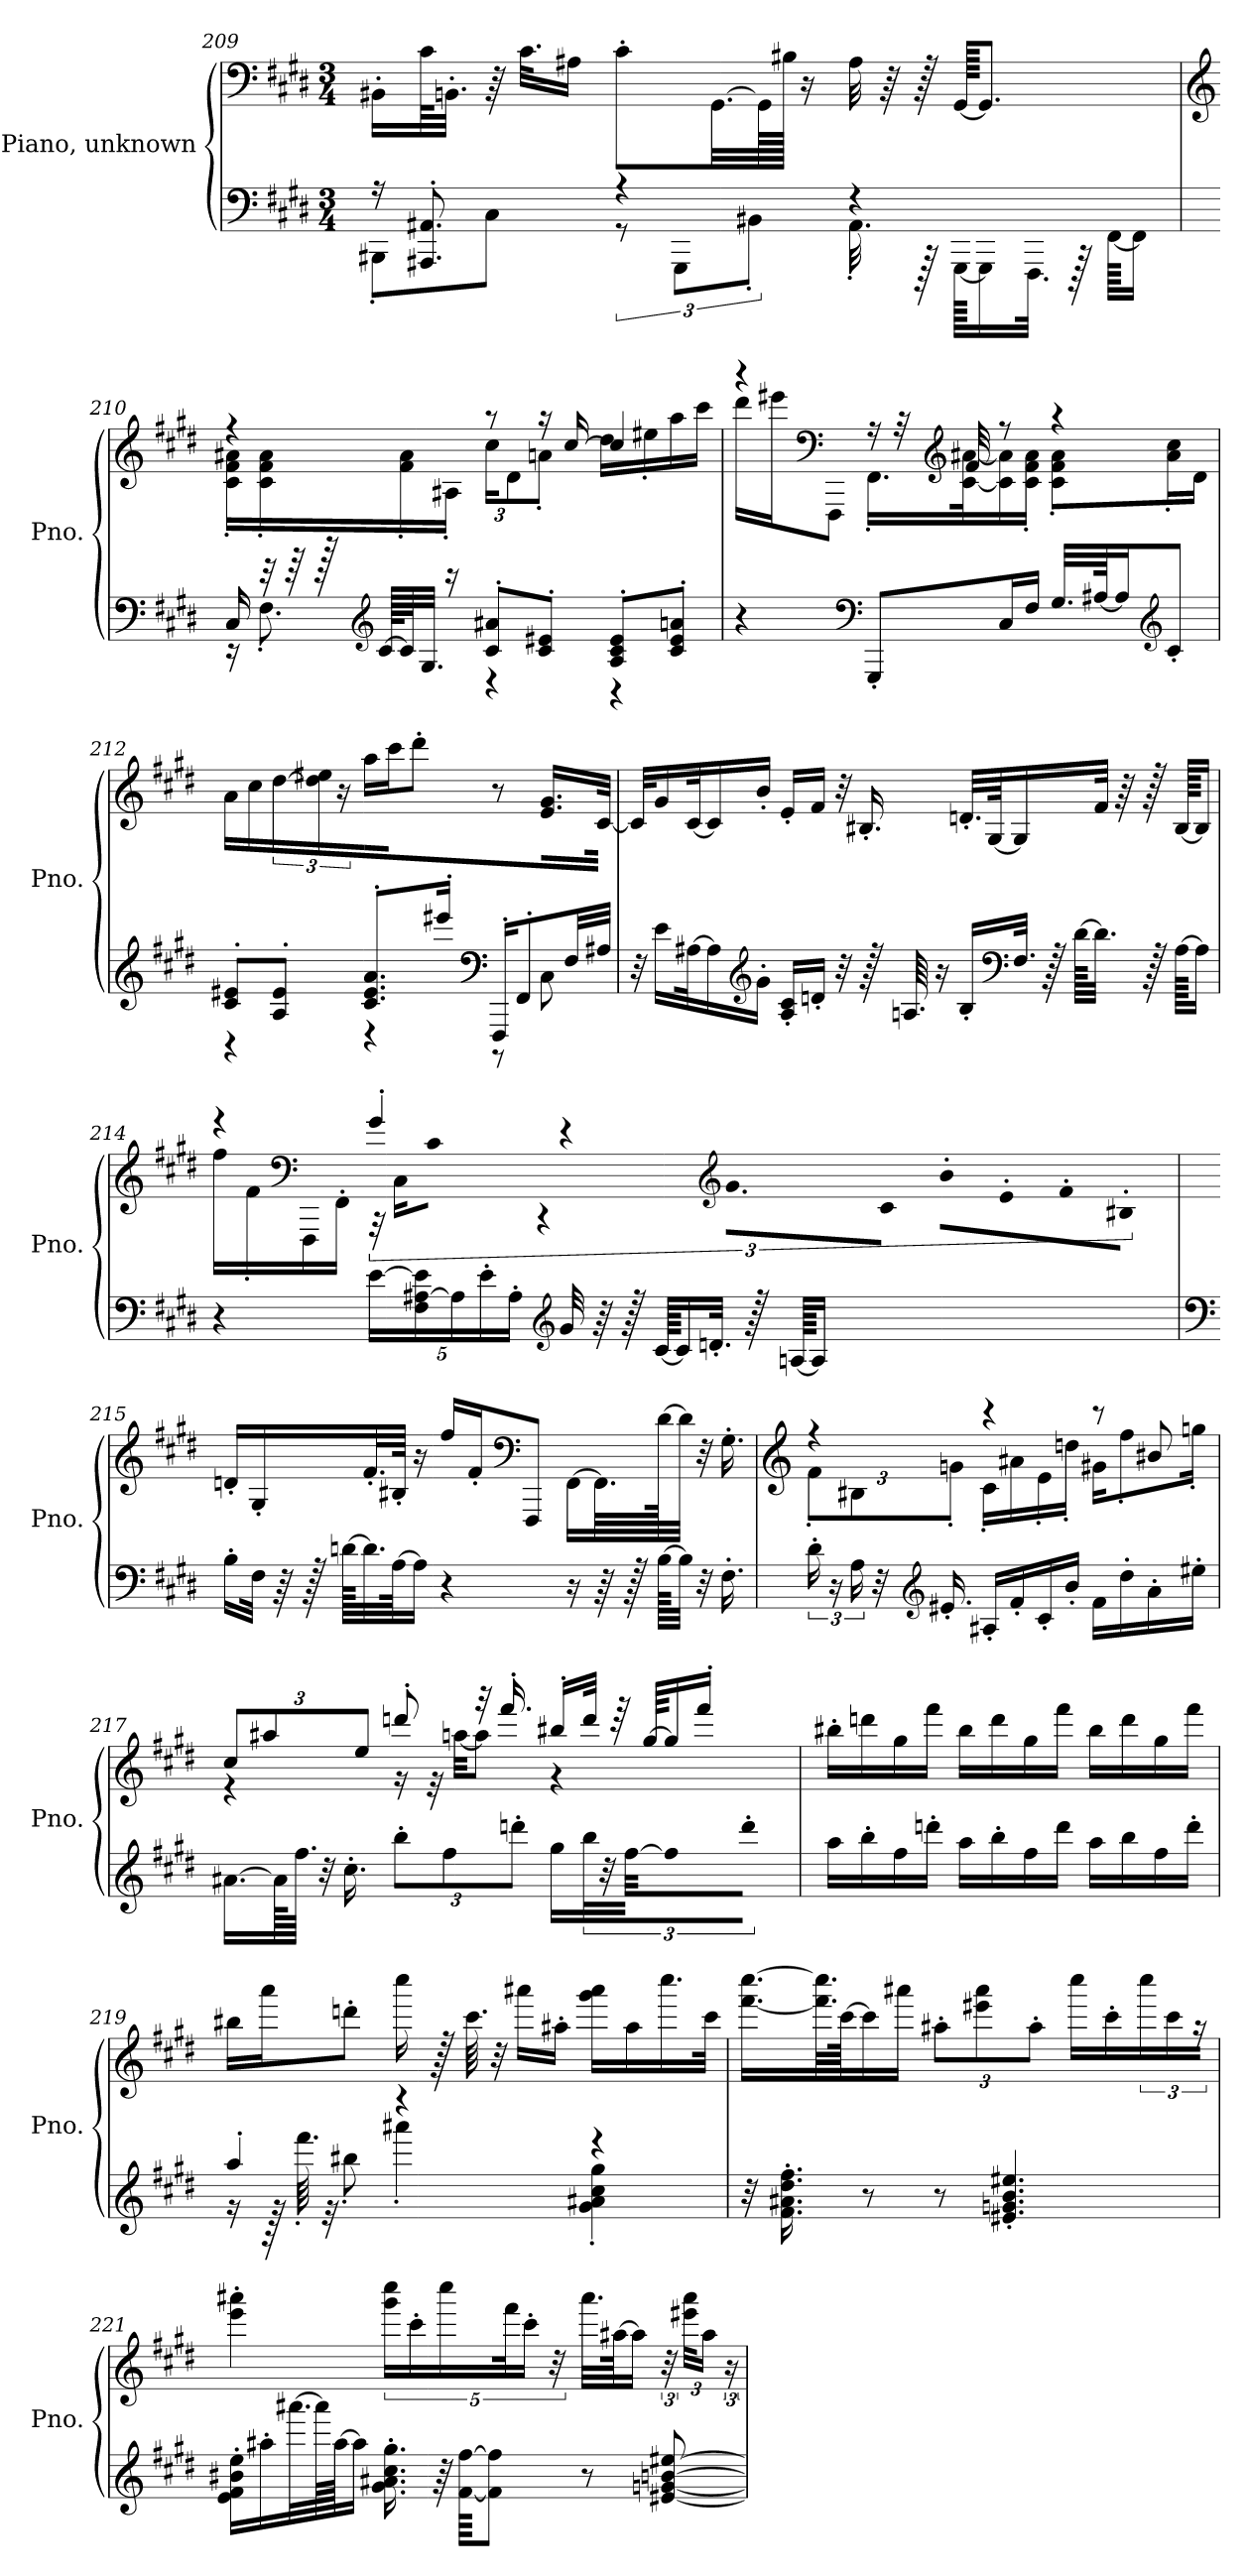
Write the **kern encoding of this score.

**kern	**kern
*part1	*part1
*staff2	*staff1
*I"Piano, unknown	*
*I'Pno.	*
!!LO:PB:g=z
*clefF4	*clefF4
*k[f#c#g#d#]	*k[f#c#g#d#]
*M3/4	*M3/4
=209	=209
*^	*
16r	8BBB#X'\L	16BB#X'\LL
8.AAA#X/' 8.AA#X/'	.	64c#\KL
.	.	32.BBn'\JJJ
.	8C#\J	64r
.	.	32.c#\KLL
.	.	16A#X\JJ
4r	12r	8c#'\L
.	12GGG#\L	.
.	.	[32.GG#\LL
.	12BB#X'\J	.
.	.	128GG#\LL]
.	.	128B#X\JJJJJ
.	.	16r
4r	32.AA#'\	32A#\
.	.	64r
.	128r	128r
.	[128GGG#\KKKLL	[128GG#/KKKKL
.	16GGG#\]	8.GG#/J]
.	32.FFF#\JJk	.
.	128r	.
.	[128FF#\KKKLL	.
.	16FF#\JJ]	.
!!LO:LB:g=z
=210	=210	=210
*	*	*clefG2
*	*	*^
16C#/	16r	4r	16c#\' 16f#\' 16a#X\'LL
32r	8.F#'\	.	16c#\' 16f#\' 16a#\'
64r	.	.	.
128r	.	.	.
*clefG2	*	*	*
[128c#/KLLLL	.	.	.
64c#/J]	.	.	16f#\' 16a#\'
32.G#/JJJ	.	.	.
16r	.	.	16A#X'\JJ
*	*	*	*Xbrackettup
8c#/' 8a#X/'L	4r	8r	24cc#\KL
.	.	.	12d#\
8c#/' 8e#X/'J	.	16r	8an'\J
.	.	[16cc#/	.
8A/' 8c#/' 8e#/'L	4r	4cc#/]	16dd#\LL
.	.	.	16ee#X'\
8c#/' 8e#/' 8an/'J	.	.	16aa\
.	.	.	16ccc#\JJ
*v	*v	*	*
!!LO:LB:g=z	!!
=211	=211	=211
4r	4r	16ddd#\LL
.	.	16eee#X\J
*	*clefF4	*
.	.	8FFF#\J
*clefF4	*	*
8GGG#'/L	16r	16.FF#'\LL
.	32r	.
*	*clefG2	*
.	32f#/	[32c#\ [32a#X\K
16C#/L	8r	16c#\] 16a#\]
16F#/JJ	.	16c#\' 16f#\' 16a#\'JJ
32.G#/LLL	4r	8c#\' 8f#\' 8a#\'L
[64A#X/JK	.	.
16A#/J]	.	.
*clefG2	*	*
8c#'/J	.	16a#\' 16cc#\'L
.	.	16d#\JJ
*	*v	*v
=212	=212
*^	*
8c#/' 8e#X/'L	4r	16a\LL
.	.	16cc#\
*	*	*brackettup
8A/' 8e#/'J	.	[24dd#\
.	.	24dd#\] 24ee#X\JJ
.	.	24r
8.c#/' 8.e#/' 8.a/'L	4r	16aa\LL
.	.	16ccc#\J
.	.	8ddd#'\J
16eee#X'/Jk	.	.
*clefF4	*	*
16FFF#'/KL	8r	8r
8FF#'/	.	.
.	8C#\	16.e/ 16.g#/LL
32F#/LL	.	.
32A#X/JJJ	.	[32c#/JJk
*v	*v	*
!!LO:LB:g=z
=213	=213
32r	32c#/KLL]
16e\LL	16g#/
[32A#X\K	[32c#/K
16A#\]	16c#/]
*clefG2	*
16g#'\JJ	16b'/JJ
16A#/' 16c#/'LL	16e'/LL
16dn'/JJ	16f#/JJ
32r	32r
128r	16.B#X'/
64.An/	.
16r	.
16B'/LL	32.dn'/LLL
.	[64G#/JK
*clefF4	*
32.F#/JJk	16G#/]
128r	.
[128d\KKLLL	.
32.d\JJJ]	32f#/JJk
.	64r
128r	128r
[128A\KKKLL	[128B#/KKKLL
16A\JJ]	16B#/JJ]
!!LO:LB:g=z
=214	=214
*	*^
4r	4r	16ff#\LL
.	.	16f#'\
*	*clefF4	*
.	.	16FFF#\
.	.	16FF#'\JJ
*Xbrackettup	*	*
[20e\LL	4g#'/	48r
.	.	24C#\LL
20F#\ [20A#X\ 20e\]	.	.
.	.	16c#\JJ
20A#\]	.	.
.	.	64r
*	*clefG2	*
.	.	32.g#\KLL
20e'\	.	.
.	.	16c#\JJ
20A#'\JJ	.	.
*clefG2	*	*
32g#/	4r	16b'\LL
64r	.	.
128r	.	.
[128c#/KKKLL	.	.
16c#/]	.	16e'\
32.dn'/JJk	.	16f#'\
128r	.	.
[128An/KKKLL	.	.
16A/JJ]	.	16B#X'\JJ
*	*v	*v
!!LO:LB:g=z
=215	=215
*clefF4	*
16B'\LL	16dn'/LL
32F#\JJk	16G#'/
64r	.
128r	.
[128dn\KKLLL	.
32.d\]	32.f#'/L
[64A\JK	64B#X'/JJJk
16A\JJ]	16r
4r	16ff#/LL
.	16f#'/J
*	*clefF4
.	8FFF#/J
16r	[16FF#\LL
64r	64.FF#\LL]
128r	.
[128B\KKLLL	[128d\JK
32B\JJJ]	32d\JJJ]
32r	32r
16.F#'\	16.G#'\
!!LO:PB:g=z
=216	=216
*	*clefG2
*	*^
*brackettup	*	*Xbrackettup
24d#'\	4r	12f#'\L
24r	.	.
24A\	.	12B#X\
32r	.	.
*clefG2	*	*
16.e#X'/	.	.
.	.	12gn'\J
16A#X'/LL	4r	16c#'\LL
16f#'/	.	16a#X\
16c#'/	.	16e'\
16b'/JJ	.	16ddn'\JJ
16f#\LL	8r	16g#X\KL
16dd#'\	.	8ff#'\
16a'\	8b#X/	.
16ee#X'\JJ	.	16ggn'\Jk
!!LO:LB:g=z	!!
=217	=217	=217
[16.a#X\LL	12cc#/L	4r
.	12aa#X/	.
128a#\KLL]	.	.
64.ff#\JJJJ	.	.
32r	.	.
16.cc#'\	.	.
.	12ee/J	.
*Xbrackettup	*	*
12bb'\L	8dddn'/	16r
.	.	32r
12ff#\	.	.
.	.	[32aan\KKL
.	32r	8aa\J]
.	16.fff#'/	.
12dddn'\J	.	.
16gg#\LL	16bb#X'/LL	4r
*brackettup	*	*
48bb\JJk	32ddd/JJk	.
48r	.	.
.	64r	.
[48ff#\KLL	.	.
.	[64gg#/KKLL	.
16ff#\]	16gg#/]	.
16ddd'\JJ	16fff#'/JJ	.
*	*v	*v
=218	=218
16aa\LL	16bb#X'\LL
16bb'\	16dddn\
16ff#\	16gg#\
16dddn'\JJ	16fff#\JJ
16aa\LL	16bb#\LL
16bb'\	16ddd\
16ff#\	16gg#\
16ddd\JJ	16fff#\JJ
16aa\LL	16bb#\LL
16bb\	16ddd\
16ff#\	16gg#\
16ddd'\JJ	16fff#\JJ
!!LO:LB:g=z
=219	=219
*^	*
4aa'/	16r	16bb#X\LL
.	128r	16aaa\J
.	64.fff#'\	.
.	32r	.
.	8bb#X'\	8dddn'\J
4r	4aaa#X'\	16cccc#\
.	.	128r
.	.	64.ccc#\
.	.	32r
.	.	16aaa#X\LL
.	.	16aa#X'\JJ
4r	4g#\' 4a#X\' 4cc#\' 4gg#\'	16ggg#\ 16aaa#\LL
.	.	16aa#\
.	.	16.cccc#\
.	.	32ccc#\JJk
*v	*v	*
!!LO:LB:g=z
=220	=220
32r	[16.fff#\ [16.cccc#\LL
16.f#\' 16.a#X\' 16.dd#\' 16.ff#\'	.
.	64.fff#\] 64.cccc#\]LL
.	[128ccc#\JJK
8r	16ccc#\]
.	16aaa#X\JJ
8r	12aa#X'\L
.	12eee#X\ 12aaa#\
4.e#X/' 4.gn/' 4.b/' 4.ee#X/'	.
.	12aa#'\J
.	16cccc#\LL
.	16ccc#'\
*	*brackettup
.	24cccc#\
.	24ccc#\JJ
.	24r
!!LO:LB:g=z
=221	=221
16e\' 16f#\' 16b#X\' 16ee\'LL	4eee\' 4aaa#X\'
16aa#X'\	.
[32.aaa#X\L	.
128aaa#\LL]	.
[128aa#\JJJ	.
16aa#\JJ]	.
16.g#\' 16.a#X\' 16.cc#\' 16.gg#\'	20ggg#\ 20cccc#\LL
.	20ccc#'\
64r	.
.	20cccc#\
[64f#\ [64ff#\KKKL	.
8f#\] 8ff#\]J	.
.	40fff#\K
.	20ccc#'\JJ
.	40r
8r	32.aaa#\LLL
.	[64aa#X\JK
.	16aa#\JJ]
[8e#X/ [8gn/ [8bn/ [8ee#X/	48r
.	48eee#X\ 48aaa#\KLL
.	24aa#\JJ
.	24r
=	=
*-	*-
